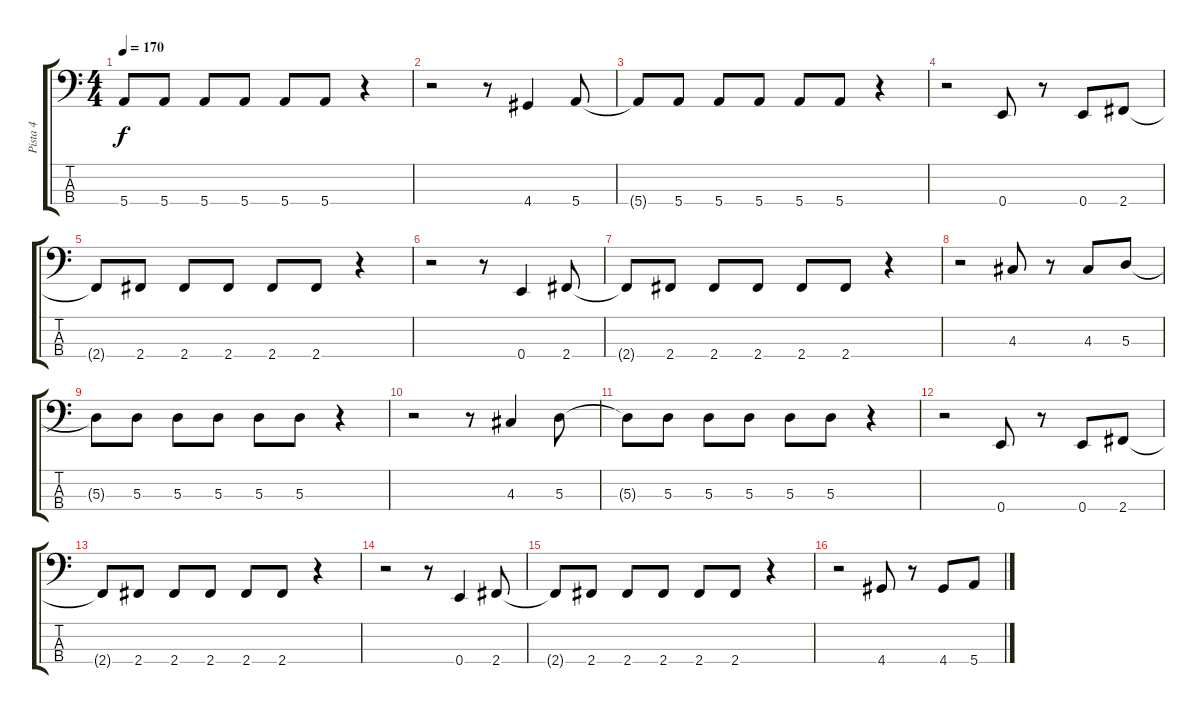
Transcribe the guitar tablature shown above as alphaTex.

\track ("Pista 4" "Pista 4") {instrument electricbassfinger}
\staff {score tabs}
\tuning (G2 D2 A1 E1) {hide}
\ts (4 4)
\tempo 170
\clef f4
\ks c
5.4{t}.8{dy f} 5.4.8 5.4.8 5.4.8 5.4.8 5.4.8 r.4 |
r.2 r.8 4.4.4 5.4.8 |
5.4{t}.8 5.4.8 5.4.8 5.4.8 5.4.8 5.4.8 r.4 |
r.2 0.4.8 r.8 0.4.8 2.4.8 |
2.4{t}.8 2.4.8 2.4.8 2.4.8 2.4.8 2.4.8 r.4 |
r.2 r.8 0.4.4 2.4.8 |
2.4{t}.8 2.4.8 2.4.8 2.4.8 2.4.8 2.4.8 r.4 |
r.2 4.3.8 r.8 4.3.8 5.3.8 |
5.3{t}.8 5.3.8 5.3.8 5.3.8 5.3.8 5.3.8 r.4 |
r.2 r.8 4.3.4 5.3.8 |
5.3{t}.8 5.3.8 5.3.8 5.3.8 5.3.8 5.3.8 r.4 |
r.2 0.4.8 r.8 0.4.8 2.4.8 |
2.4{t}.8 2.4.8 2.4.8 2.4.8 2.4.8 2.4.8 r.4 |
r.2 r.8 0.4.4 2.4.8 |
2.4{t}.8 2.4.8 2.4.8 2.4.8 2.4.8 2.4.8 r.4 |
r.2 4.4.8 r.8 4.4.8 5.4.8
